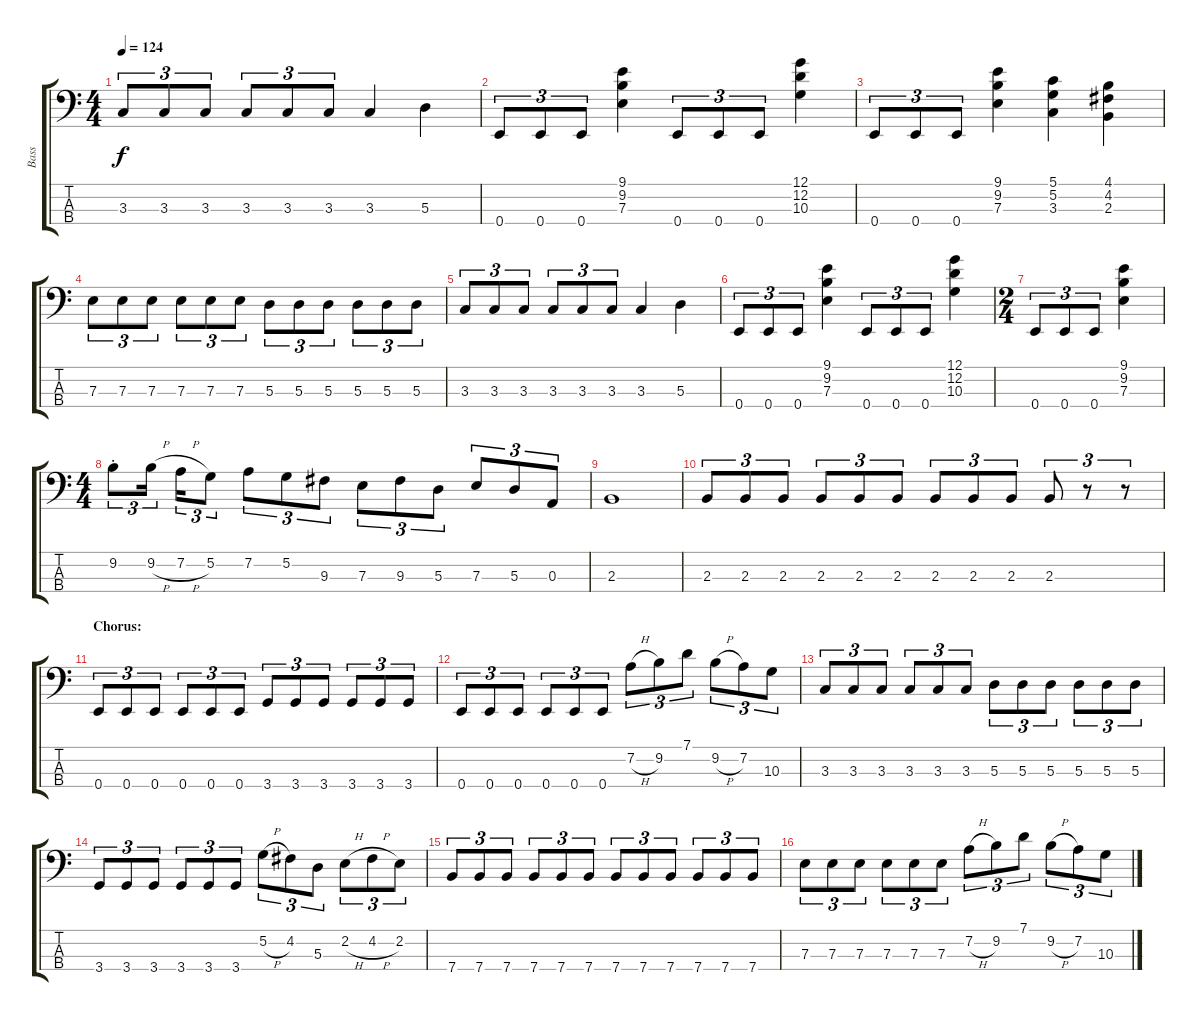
\track ("Bass" "Bass") {instrument electricbasspick}
\staff {score tabs}
\tuning (G2 D2 A1 E1) {hide}
\ts (4 4)
\tempo 124
\clef f4
\ks c
3.3.8{tu (3 2) dy f} 3.3.8{tu (3 2)} 3.3.8{tu (3 2)} 3.3.8{tu (3 2)} 3.3.8{tu (3 2)} 3.3.8{tu (3 2)} 3.3.4 5.3.4 |
0.4.8{tu (3 2)} 0.4.8{tu (3 2)} 0.4.8{tu (3 2)} (9.1 9.2 7.3).4 0.4.8{tu (3 2)} 0.4.8{tu (3 2)} 0.4.8{tu (3 2)} (12.1 12.2 10.3).4 |
0.4.8{tu (3 2)} 0.4.8{tu (3 2)} 0.4.8{tu (3 2)} (9.1 9.2 7.3).4 (5.1 5.2 3.3).4 (4.1 4.2 2.3).4 |
7.3.8{tu (3 2)} 7.3.8{tu (3 2)} 7.3.8{tu (3 2)} 7.3.8{tu (3 2)} 7.3.8{tu (3 2)} 7.3.8{tu (3 2)} 5.3.8{tu (3 2)} 5.3.8{tu (3 2)} 5.3.8{tu (3 2)} 5.3.8{tu (3 2)} 5.3.8{tu (3 2)} 5.3.8{tu (3 2)} |
3.3.8{tu (3 2)} 3.3.8{tu (3 2)} 3.3.8{tu (3 2)} 3.3.8{tu (3 2)} 3.3.8{tu (3 2)} 3.3.8{tu (3 2)} 3.3.4 5.3.4 |
0.4.8{tu (3 2)} 0.4.8{tu (3 2)} 0.4.8{tu (3 2)} (9.1 9.2 7.3).4 0.4.8{tu (3 2)} 0.4.8{tu (3 2)} 0.4.8{tu (3 2)} (12.1 12.2 10.3).4 |
\ts (2 4)
0.4.8{tu (3 2)} 0.4.8{tu (3 2)} 0.4.8{tu (3 2)} (9.1 9.2 7.3).4 |
\ts (4 4)
9.2{st}.8{tu (3 2)} 9.2{h}.16{tu (3 2)} 7.2{h}.16{tu (3 2)} 5.2.8{tu (3 2)} 7.2.8{tu (3 2)} 5.2.8{tu (3 2)} 9.3.8{tu (3 2)} 7.3.8{tu (3 2)} 9.3.8{tu (3 2)} 5.3.8{tu (3 2)} 7.3.8{tu (3 2)} 5.3.8{tu (3 2)} 0.3.8{tu (3 2)} |
2.3.1 |
2.3.8{tu (3 2)} 2.3.8{tu (3 2)} 2.3.8{tu (3 2)} 2.3.8{tu (3 2)} 2.3.8{tu (3 2)} 2.3.8{tu (3 2)} 2.3.8{tu (3 2)} 2.3.8{tu (3 2)} 2.3.8{tu (3 2)} 2.3.8{tu (3 2)} r.8{tu (3 2)} r.8{tu (3 2)} |
\section ("" "Chorus:")
0.4.8{tu (3 2)} 0.4.8{tu (3 2)} 0.4.8{tu (3 2)} 0.4.8{tu (3 2)} 0.4.8{tu (3 2)} 0.4.8{tu (3 2)} 3.4.8{tu (3 2)} 3.4.8{tu (3 2)} 3.4.8{tu (3 2)} 3.4.8{tu (3 2)} 3.4.8{tu (3 2)} 3.4.8{tu (3 2)} |
0.4.8{tu (3 2)} 0.4.8{tu (3 2)} 0.4.8{tu (3 2)} 0.4.8{tu (3 2)} 0.4.8{tu (3 2)} 0.4.8{tu (3 2)} 7.2{h}.8{tu (3 2)} 9.2.8{tu (3 2)} 7.1.8{tu (3 2)} 9.2{h}.8{tu (3 2)} 7.2.8{tu (3 2)} 10.3.8{tu (3 2)} |
3.3.8{tu (3 2)} 3.3.8{tu (3 2)} 3.3.8{tu (3 2)} 3.3.8{tu (3 2)} 3.3.8{tu (3 2)} 3.3.8{tu (3 2)} 5.3.8{tu (3 2)} 5.3.8{tu (3 2)} 5.3.8{tu (3 2)} 5.3.8{tu (3 2)} 5.3.8{tu (3 2)} 5.3.8{tu (3 2)} |
3.4.8{tu (3 2)} 3.4.8{tu (3 2)} 3.4.8{tu (3 2)} 3.4.8{tu (3 2)} 3.4.8{tu (3 2)} 3.4.8{tu (3 2)} 5.2{h}.8{tu (3 2)} 4.2.8{tu (3 2)} 5.3.8{tu (3 2)} 2.2{h}.8{tu (3 2)} 4.2{h}.8{tu (3 2)} 2.2.8{tu (3 2)} |
7.4.8{tu (3 2)} 7.4.8{tu (3 2)} 7.4.8{tu (3 2)} 7.4.8{tu (3 2)} 7.4.8{tu (3 2)} 7.4.8{tu (3 2)} 7.4.8{tu (3 2)} 7.4.8{tu (3 2)} 7.4.8{tu (3 2)} 7.4.8{tu (3 2)} 7.4.8{tu (3 2)} 7.4.8{tu (3 2)} |
7.3.8{tu (3 2)} 7.3.8{tu (3 2)} 7.3.8{tu (3 2)} 7.3.8{tu (3 2)} 7.3.8{tu (3 2)} 7.3.8{tu (3 2)} 7.2{h}.8{tu (3 2)} 9.2.8{tu (3 2)} 7.1.8{tu (3 2)} 9.2{h}.8{tu (3 2)} 7.2.8{tu (3 2)} 10.3.8{tu (3 2)}
